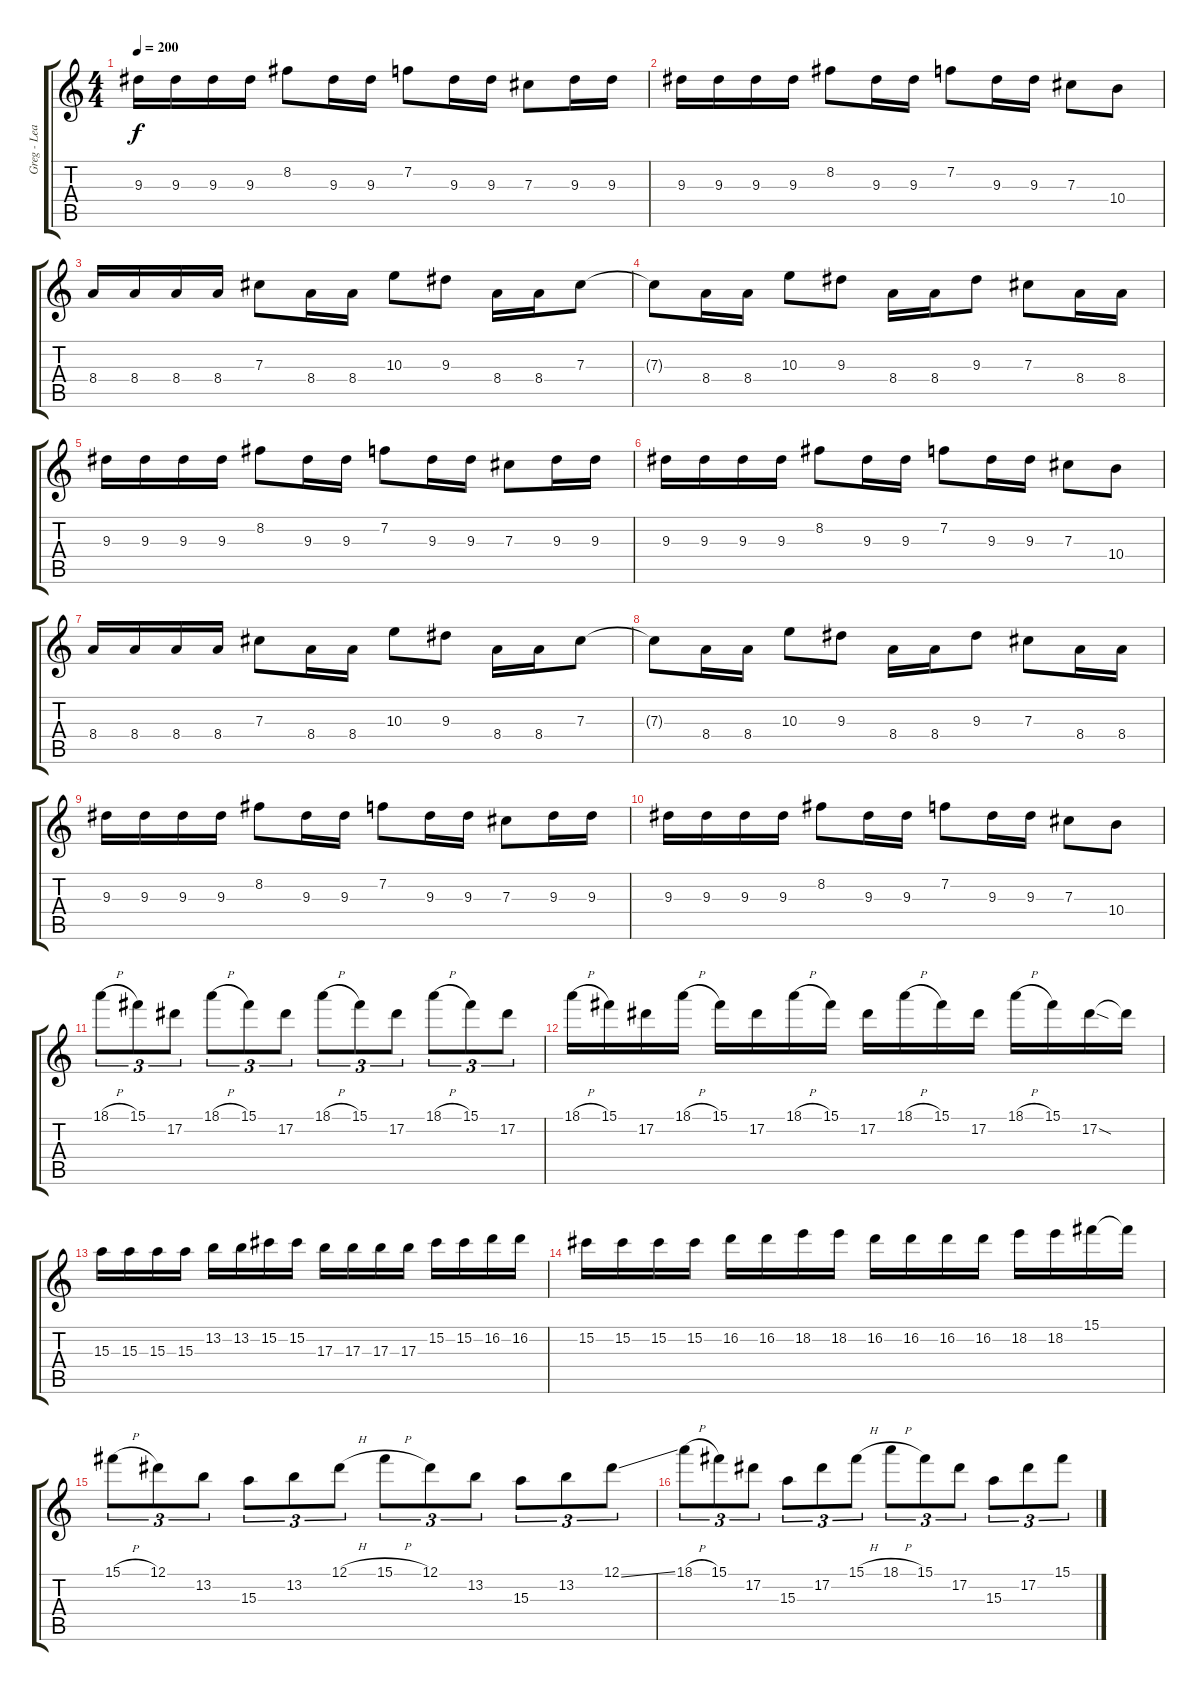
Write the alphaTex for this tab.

\track ("Greg - Lead Guitar" "Greg - Lea") {instrument distortionguitar}
\staff {score tabs}
\tuning (Eb4 Bb3 Gb3 Db3 Ab2 Eb2) {hide}
\ts (4 4)
\tempo 200
\clef g2
\ks c
9.3.16{dy f} 9.3.16 9.3.16 9.3.16 8.2.8 9.3.16 9.3.16 7.2.8 9.3.16 9.3.16 7.3.8 9.3.16 9.3.16 |
9.3.16 9.3.16 9.3.16 9.3.16 8.2.8 9.3.16 9.3.16 7.2.8 9.3.16 9.3.16 7.3.8 10.4.8 |
8.4.16 8.4.16 8.4.16 8.4.16 7.3.8 8.4.16 8.4.16 10.3.8 9.3.8 8.4.16 8.4.16 7.3.8 |
7.3{t}.8 8.4.16 8.4.16 10.3.8 9.3.8 8.4.16 8.4.16 9.3.8 7.3.8 8.4.16 8.4.16 |
9.3.16 9.3.16 9.3.16 9.3.16 8.2.8 9.3.16 9.3.16 7.2.8 9.3.16 9.3.16 7.3.8 9.3.16 9.3.16 |
9.3.16 9.3.16 9.3.16 9.3.16 8.2.8 9.3.16 9.3.16 7.2.8 9.3.16 9.3.16 7.3.8 10.4.8 |
8.4.16 8.4.16 8.4.16 8.4.16 7.3.8 8.4.16 8.4.16 10.3.8 9.3.8 8.4.16 8.4.16 7.3.8 |
7.3{t}.8 8.4.16 8.4.16 10.3.8 9.3.8 8.4.16 8.4.16 9.3.8 7.3.8 8.4.16 8.4.16 |
9.3.16 9.3.16 9.3.16 9.3.16 8.2.8 9.3.16 9.3.16 7.2.8 9.3.16 9.3.16 7.3.8 9.3.16 9.3.16 |
9.3.16 9.3.16 9.3.16 9.3.16 8.2.8 9.3.16 9.3.16 7.2.8 9.3.16 9.3.16 7.3.8 10.4.8 |
18.1{h}.8{tu (3 2)} 15.1.8{tu (3 2)} 17.2.8{tu (3 2)} 18.1{h}.8{tu (3 2)} 15.1.8{tu (3 2)} 17.2.8{tu (3 2)} 18.1{h}.8{tu (3 2)} 15.1.8{tu (3 2)} 17.2.8{tu (3 2)} 18.1{h}.8{tu (3 2)} 15.1.8{tu (3 2)} 17.2.8{tu (3 2)} |
18.1{h}.16 15.1.16 17.2.16 18.1{h}.16 15.1.16 17.2.16 18.1{h}.16 15.1.16 17.2.16 18.1{h}.16 15.1.16 17.2.16 18.1{h}.16 15.1.16 17.2{sod}.16 17.2{t}.16 |
15.3.16 15.3.16 15.3.16 15.3.16 13.2.16 13.2.16 15.2.16 15.2.16 17.3.16 17.3.16 17.3.16 17.3.16 15.2.16 15.2.16 16.2.16 16.2.16 |
15.2.16 15.2.16 15.2.16 15.2.16 16.2.16 16.2.16 18.2.16 18.2.16 16.2.16 16.2.16 16.2.16 16.2.16 18.2.16 18.2.16 15.1.16 15.1{t}.16 |
15.1{h}.8{tu (3 2)} 12.1.8{tu (3 2)} 13.2.8{tu (3 2)} 15.3.8{tu (3 2)} 13.2.8{tu (3 2)} 12.1{h}.8{tu (3 2)} 15.1{h}.8{tu (3 2)} 12.1.8{tu (3 2)} 13.2.8{tu (3 2)} 15.3.8{tu (3 2)} 13.2.8{tu (3 2)} 12.1{ss}.8{tu (3 2)} |
18.1{h}.8{tu (3 2)} 15.1.8{tu (3 2)} 17.2.8{tu (3 2)} 15.3.8{tu (3 2)} 17.2.8{tu (3 2)} 15.1{h}.8{tu (3 2)} 18.1{h}.8{tu (3 2)} 15.1.8{tu (3 2)} 17.2.8{tu (3 2)} 15.3.8{tu (3 2)} 17.2.8{tu (3 2)} 15.1{ss}.8{tu (3 2)}
